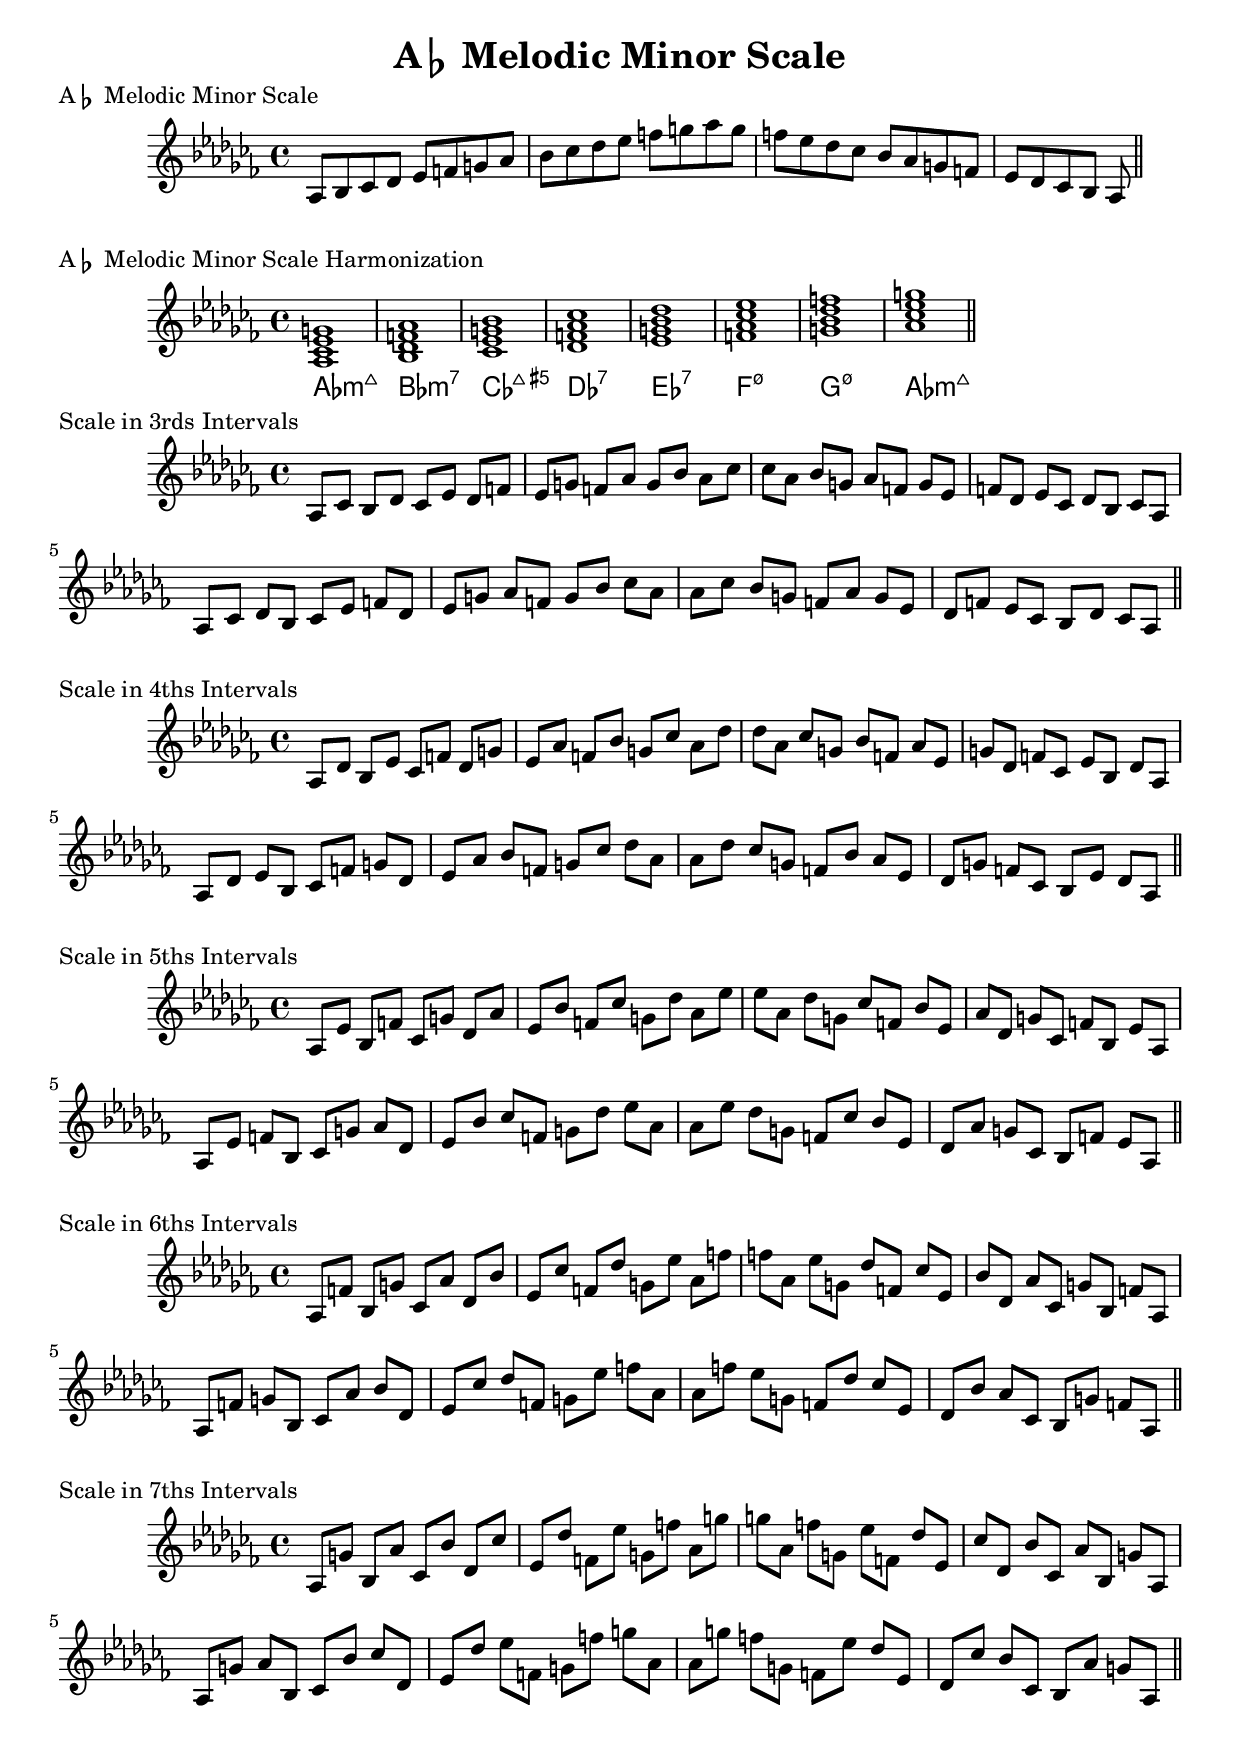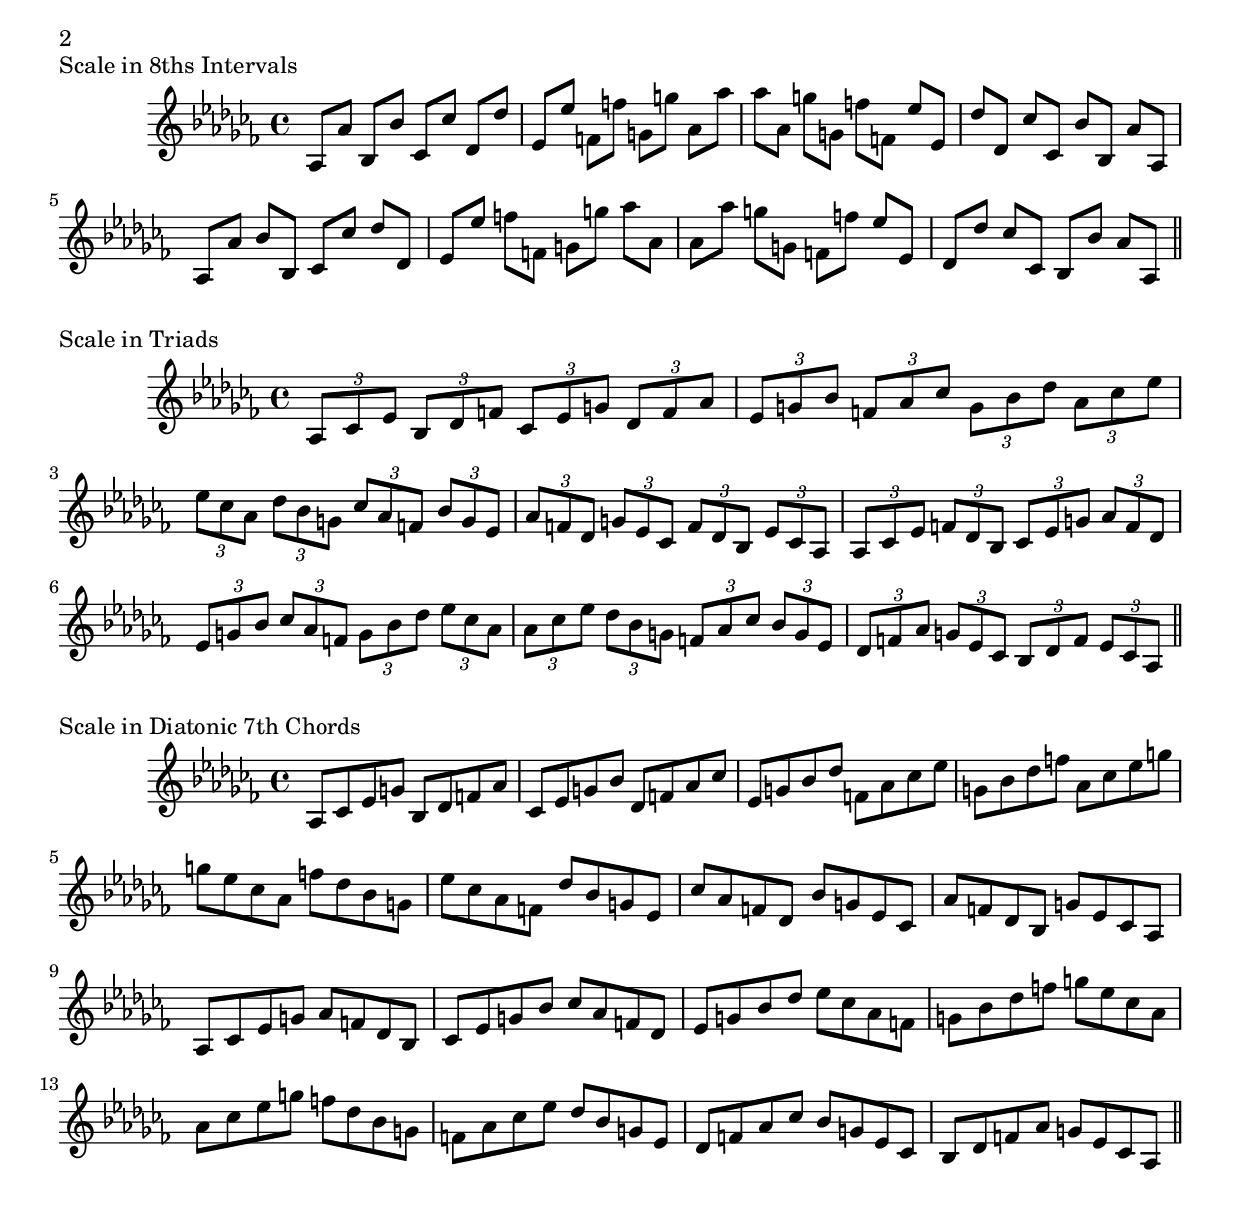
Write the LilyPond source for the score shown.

\version "2.18.2"

\include "scales.ly"

\header{
  title = \markup { "A" \flat " Melodic Minor Scale" }
}

\score {
  \transpose c aes
  \new Staff \relative c {
    \key c \minor
    \CMinorMelodicScale
    \bar "||"
  }
  \header{
    piece = \markup { "A" \flat " Melodic Minor Scale" }
  }
}

\score {
  \transpose c aes
  \new Staff \relative c {
    \key c \minor
    \CMinorMelodicHarmonization
    \bar "||"
  }
  \header{
    piece = \markup { "A" \flat " Melodic Minor Scale Harmonization" }
  }
}

\score {
  \transpose c aes
  \new Staff \relative c {
    \key c \minor
    \set Timing.beamExceptions = #'()
    \set Timing.baseMoment = #'(ly:make-moment 1/4)
    \set Timing.beatStructure = #'(1 1 1 1)
    \CMinorMelodicScaleThirds
    \bar "||"
  }
  \header{
    piece = \markup { "Scale in 3rds Intervals" }
  }
}

\score {
  \transpose c aes
  \new Staff \relative c {
    \key c \minor
    \set Timing.beamExceptions = #'()
    \set Timing.baseMoment = #'(ly:make-moment 1/4)
    \set Timing.beatStructure = #'(1 1 1 1)
    \CMinorMelodicScaleFourths
    \bar "||"
  }
  \header{
    piece = \markup { "Scale in 4ths Intervals" }
  }
}

\score {
  \transpose c aes
  \new Staff \relative c {
    \key c \minor
    \set Timing.beamExceptions = #'()
    \set Timing.baseMoment = #'(ly:make-moment 1/4)
    \set Timing.beatStructure = #'(1 1 1 1)
    \CMinorMelodicScaleFifths
    \bar "||"
  }
  \header{
    piece = \markup { "Scale in 5ths Intervals" }
  }
}

\score {
  \transpose c aes
  \new Staff \relative c {
    \key c \minor
    \set Timing.beamExceptions = #'()
    \set Timing.baseMoment = #'(ly:make-moment 1/4)
    \set Timing.beatStructure = #'(1 1 1 1)
    \CMinorMelodicScaleSixths
    \bar "||"
  }
  \header{
    piece = \markup { "Scale in 6ths Intervals" }
  }
}

\score {
  \transpose c aes
  \new Staff \relative c {
    \key c \minor
    \set Timing.beamExceptions = #'()
    \set Timing.baseMoment = #'(ly:make-moment 1/4)
    \set Timing.beatStructure = #'(1 1 1 1)
    \CMinorMelodicScaleSevenths
    \bar "||"
  }
  \header{
    piece = \markup { "Scale in 7ths Intervals" }
  }
}

\score {
  \transpose c aes
  \new Staff \relative c {
    \key c \minor
    \set Timing.beamExceptions = #'()
    \set Timing.baseMoment = #'(ly:make-moment 1/4)
    \set Timing.beatStructure = #'(1 1 1 1)
    \CMinorMelodicScaleEights
    \bar "||"
  }
  \header{
    piece = \markup { "Scale in 8ths Intervals" }
  }
}

\score {
  \transpose c aes
  \new Staff \relative c {
    \key c \minor
    \CMinorMelodicScaleTriads
    \bar "||"
  }
  \header{
    piece = \markup { "Scale in Triads" }
  }
}

\score {
  \transpose c aes
  \new Staff \relative c {
    \key c \minor
    \CMinorMelodicScaleChords
    \bar "||"
  }
  \header{
    piece = \markup { "Scale in Diatonic 7th Chords" }
  }
}